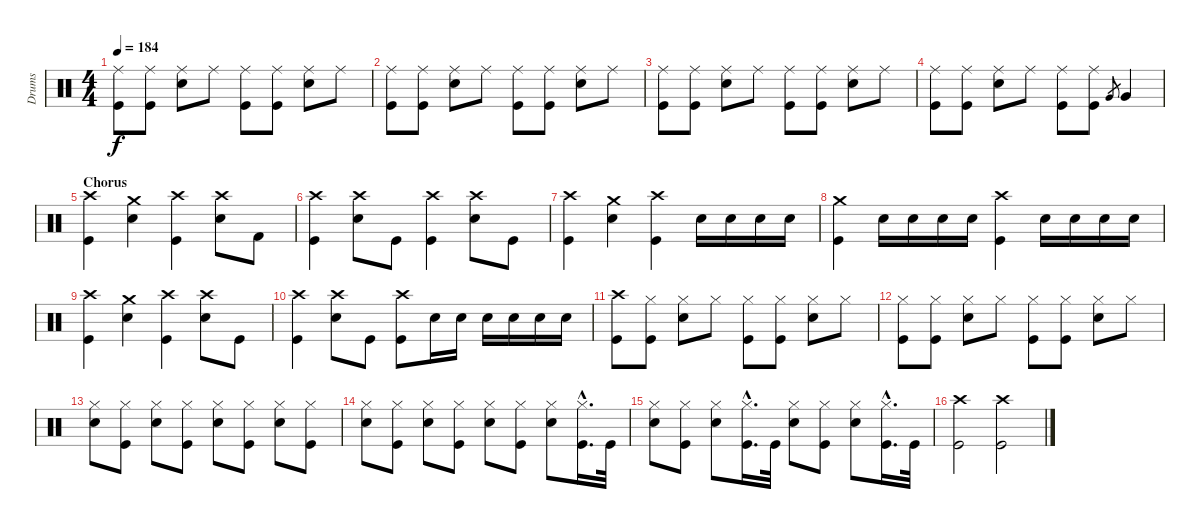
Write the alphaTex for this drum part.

\track ("Drums" "Drums") {instrument percussion}
\staff {score}
\articulation defaults
\ts (4 4)
\tempo 184
\clef neutral
\ks c
("Ride (middle)" "Kick (hit)").8{dy f} ("Ride (middle)" "Kick (hit)").8 ("Ride (middle)" "Snare (hit) 2").8 "Ride (middle)".8 ("Ride (middle)" "Kick (hit)").8 ("Ride (middle)" "Kick (hit)").8 ("Ride (middle)" "Snare (hit) 2").8 "Ride (middle)".8 |
("Ride (middle)" "Kick (hit)").8 ("Ride (middle)" "Kick (hit)").8 ("Ride (middle)" "Snare (hit) 2").8 "Ride (middle)".8 ("Ride (middle)" "Kick (hit)").8 ("Ride (middle)" "Kick (hit)").8 ("Ride (middle)" "Snare (hit) 2").8 "Ride (middle)".8 |
("Ride (middle)" "Kick (hit)").8 ("Ride (middle)" "Kick (hit)").8 ("Ride (middle)" "Snare (hit) 2").8 "Ride (middle)".8 ("Ride (middle)" "Kick (hit)").8 ("Ride (middle)" "Kick (hit)").8 ("Ride (middle)" "Snare (hit) 2").8 "Ride (middle)".8 |
("Ride (middle)" "Kick (hit)").8 ("Ride (middle)" "Kick (hit)").8 ("Ride (middle)" "Snare (hit) 2").8 "Ride (middle)".8 ("Ride (middle)" "Kick (hit)").8 ("Ride (middle)" "Kick (hit)").8 "Very Low Tom (hit)".8{gr} "Very Low Tom (hit)".4 |
\section ("" "Chorus")
("Crash high (hit)" "Kick (hit)").4 ("Crash medium (hit)" "Snare (hit) 2").4 ("Crash high (hit)" "Kick (hit)").4 ("Crash high (hit)" "Snare (hit) 2").8 "Kick (hit) 2".8 |
("Crash high (hit)" "Kick (hit)").4 ("Crash high (hit)" "Snare (hit) 2").8 "Kick (hit)".8 ("Crash high (hit)" "Kick (hit)").4 ("Crash high (hit)" "Snare (hit) 2").8 "Kick (hit)".8 |
("Crash high (hit)" "Kick (hit)").4 ("Crash medium (hit)" "Snare (hit) 2").4 ("Crash high (hit)" "Kick (hit)").4 "Snare (hit) 2".16 "Snare (hit) 2".16 "Snare (hit) 2".16 "Snare (hit) 2".16 |
("Crash medium (hit)" "Kick (hit)").4 "Snare (hit) 2".16 "Snare (hit) 2".16 "Snare (hit) 2".16 "Snare (hit) 2".16 ("Crash high (hit)" "Kick (hit)").4 "Snare (hit) 2".16 "Snare (hit) 2".16 "Snare (hit) 2".16 "Snare (hit) 2".16 |
("Crash high (hit)" "Kick (hit)").4 ("Crash medium (hit)" "Snare (hit) 2").4 ("Crash high (hit)" "Kick (hit)").4 ("Crash high (hit)" "Snare (hit) 2").8 "Kick (hit)".8 |
("Crash high (hit)" "Kick (hit)").4 ("Crash high (hit)" "Snare (hit) 2").8 "Kick (hit)".8 ("Crash high (hit)" "Kick (hit)").8 "Snare (hit) 2".16 "Snare (hit) 2".16 "Snare (hit) 2".16 "Snare (hit) 2".16 "Snare (hit) 2".16 "Snare (hit) 2".16 |
("Crash high (hit)" "Kick (hit)").8 ("Hi-Hat (closed)" "Kick (hit)").8 ("Hi-Hat (closed)" "Snare (hit) 2").8 "Hi-Hat (closed)".8 ("Hi-Hat (closed)" "Kick (hit)").8 ("Hi-Hat (closed)" "Kick (hit)").8 ("Hi-Hat (closed)" "Snare (hit) 2").8 "Hi-Hat (closed)".8 |
("Hi-Hat (closed)" "Kick (hit)").8 ("Hi-Hat (closed)" "Kick (hit)").8 ("Hi-Hat (closed)" "Snare (hit) 2").8 "Hi-Hat (closed)".8 ("Hi-Hat (closed)" "Kick (hit)").8 ("Hi-Hat (closed)" "Kick (hit)").8 ("Hi-Hat (closed)" "Snare (hit) 2").8 "Hi-Hat (closed)".8 |
("Hi-Hat (closed)" "Snare (hit) 2").8 ("Hi-Hat (closed)" "Kick (hit)").8 ("Hi-Hat (closed)" "Snare (hit) 2").8 ("Hi-Hat (closed)" "Kick (hit)").8 ("Hi-Hat (closed)" "Snare (hit) 2").8 ("Hi-Hat (closed)" "Kick (hit)").8 ("Hi-Hat (closed)" "Snare (hit) 2").8 ("Hi-Hat (closed)" "Kick (hit)").8 |
("Hi-Hat (closed)" "Snare (hit) 2").8 ("Hi-Hat (closed)" "Kick (hit)").8 ("Hi-Hat (closed)" "Snare (hit) 2").8 ("Hi-Hat (closed)" "Kick (hit)").8 ("Hi-Hat (closed)" "Snare (hit) 2").8 ("Hi-Hat (closed)" "Kick (hit)").8 ("Hi-Hat (closed)" "Snare (hit) 2").8 ("Hi-Hat (closed)"{hac} "Kick (hit)"{hac}).16{d} "Kick (hit)".32 |
("Hi-Hat (closed)" "Snare (hit) 2").8 ("Hi-Hat (closed)" "Kick (hit)").8 ("Hi-Hat (closed)" "Snare (hit) 2").8 ("Hi-Hat (closed)"{hac} "Kick (hit)"{hac}).16{d} "Kick (hit)".32 ("Hi-Hat (closed)" "Snare (hit) 2").8 ("Hi-Hat (closed)" "Kick (hit)").8 ("Hi-Hat (closed)" "Snare (hit) 2").8 ("Hi-Hat (closed)"{hac} "Kick (hit)"{hac}).16{d} "Kick (hit)".32 |
("Crash high (hit)" "Kick (hit)").2 ("Crash high (hit)" "Kick (hit)").2
